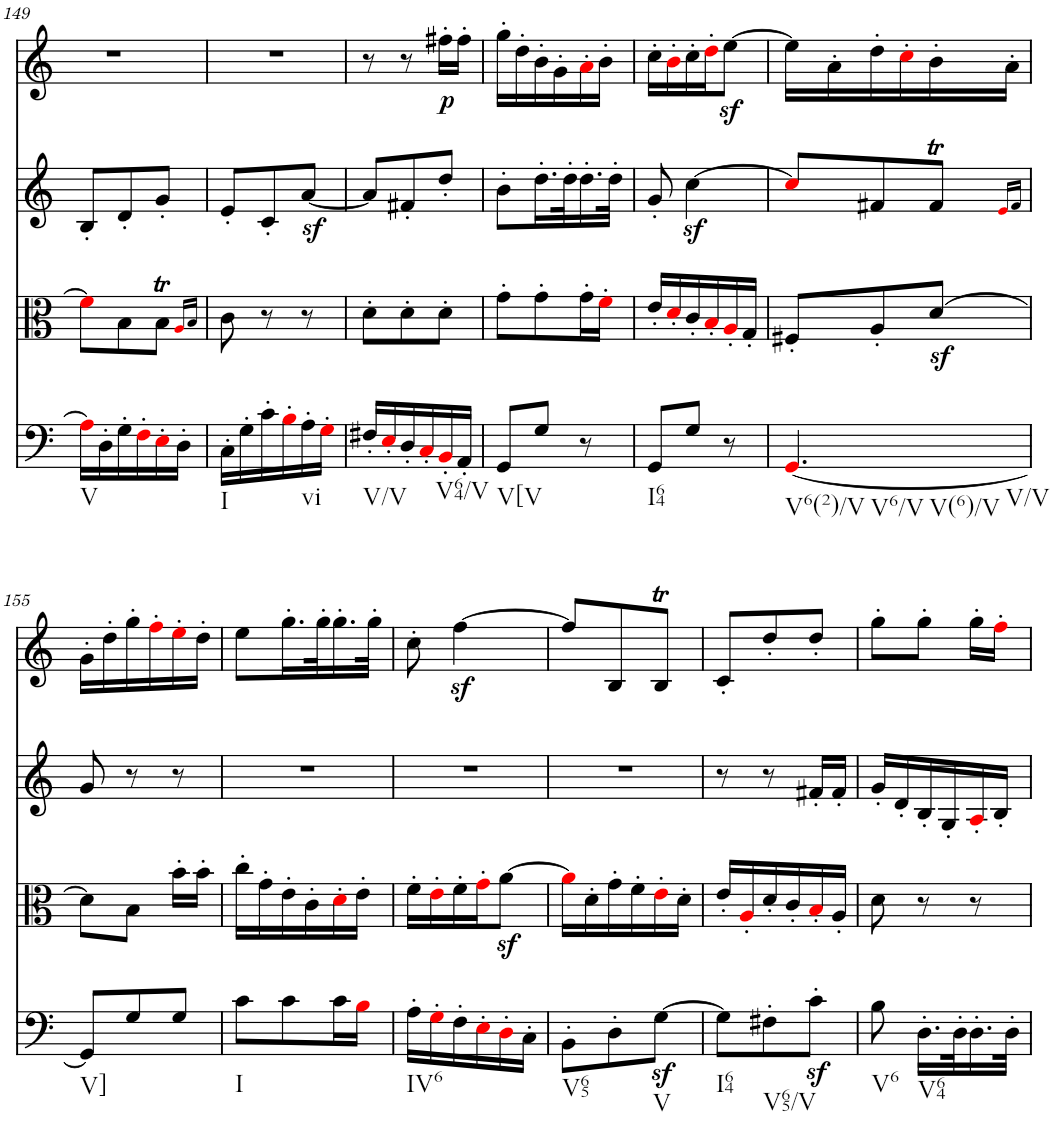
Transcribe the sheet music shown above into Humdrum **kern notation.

**kern	**kern	**kern	**kern	**dynam
*part4	*part3	*part2	*part1	*part1
*staff4	*staff3	*staff2	*staff1	*staff1
*I"Violoncello	*I"Viola	*I"Violin II	*I"Violin I	*
!!LO:PB:g=z
*clefF4	*clefC3	*clefG2	*clefG2	*
*k[]	*k[]	*k[]	*k[]	*
*M3/8	*M3/8	*M3/8	*M3/8	*
=149	=149	=149	=149	=149
!LO:TX:b:t=V	!	!	!	!
16Ai\LL]	8fi\L]	8B'/L	4.r	.
16D'\	.	.	.	.
16G'\	8B\	8d'/	.	.
16F'i\	.	.	.	.
16E'i\	8Bt\J	8g'/J	.	.
16D'\JJ	.	.	.	.
.	16qAi/LL	.	.	.
.	16qB/JJ	.	.	.
=150	=150	=150	=150	=150
!LO:TX:b:t=I	!	!	!	!
16C'\LL	8c\	8e'/L	4.r	.
16G'\	.	.	.	.
16c'\	8r	8c'/	.	.
16B'i\	.	.	.	.
!LO:TX:b:t=vi	!	!	!	!
16A'\	8r	[8az</J	.	.
16G'i\JJ	.	.	.	.
=151	=151	=151	=151	=151
!LO:TX:b:t=V/V	!	!	!	!
16F#X'/LL	8d'\L	8a/L]	8r	.
16E'i/	.	.	.	.
16D'/	8d'\	8f#X'/	8r	.
16C'i/	.	.	.	.
!	!	!	!	!LO:DY:b
16BB'i/	8d'\J	8dd'/J	16ff#X'\LL	p
!LO:TX:b:t=V64/V	!	!	!	!
16AA'/JJ	.	.	16ff#'\JJ	.
=152	=152	=152	=152	=152
!LO:TX:b:t=V[V	!	!	!	!
8GG/L	8g'\L	8b'\L	16gg'\LL	.
.	.	.	16dd'\	.
8G/J	8g'\	16.dd'\L	16b'\	.
.	.	.	16g'\	.
.	.	32dd'\K	.	.
8r	16g'\L	16.dd'\	16a'i\	.
.	16f'i\JJ	.	16b'\JJ	.
.	.	32dd'\JJk	.	.
=153	=153	=153	=153	=153
!LO:TX:b:t=I64	!	!	!	!
8GG/L	16e'/LL	8g'/	16cc'\LL	.
.	16d'i/	.	16b'i\	.
8G/J	16c'/	[4ccz<\	16cc'\	.
.	16B'i/	.	16dd'i\J	.
8r	16A'i/	.	[8eez<\J	.
.	16G'/JJ	.	.	.
=154	=154	=154	=154	=154
!LO:TX:b:t=V6(2)/V	!	!	!	!
!LO:TX:b:t=V6/V	!	!	!	!
!LO:TX:b:t=V(6)/V	!	!	!	!
!LO:TX:b:t=V/V	!	!	!	!
[4.GGi/	8F#X'/L	8cci/L]	16ee\LL]	.
.	.	.	16a'\	.
.	8A'/	8f#X/	16dd'\	.
.	.	.	16cc'i\	.
.	[8dz</J	8f#t/J	16b'\	.
.	.	.	16a'\JJ	.
.	.	16qei/LL	.	.
.	.	16qf#/JJ	.	.
!!LO:LB:g=z
=155	=155	=155	=155	=155
!LO:TX:b:t=V]	!	!	!	!
8GG/L]	8d\L]	8g/	16g'\LL	.
.	.	.	16dd'\	.
8G/	8B\J	8r	16gg'\	.
.	.	.	16ff'i\	.
8G/J	16b'\LL	8r	16ee'i\	.
.	16b'\JJ	.	16dd'\JJ	.
=156	=156	=156	=156	=156
!LO:TX:b:t=I	!	!	!	!
8c\L	16cc'\LL	4.r	8ee\L	.
.	16g'\	.	.	.
8c\	16e'\	.	16.gg'\L	.
.	16c'\	.	.	.
.	.	.	32gg'\K	.
16c\L	16d'i\	.	16.gg'\	.
16Bi\JJ	16e'\JJ	.	.	.
.	.	.	32gg'\JJk	.
=157	=157	=157	=157	=157
!LO:TX:b:t=IV6	!	!	!	!
16A'\LL	16f'\LL	4.r	8cc'\	.
16G'i\	16e'i\	.	.	.
16F'\	16f'\	.	[4ffz<\	.
16E'i\	16g'i\J	.	.	.
16D'i\	[8az<\J	.	.	.
16C'\JJ	.	.	.	.
=158	=158	=158	=158	=158
!LO:TX:b:t=V65	!	!	!	!
8BB'\L	16ai\LL]	4.r	8ff/L]	.
.	16d'\	.	.	.
8D'\	16g'\	.	8B/	.
.	16f'\	.	.	.
!LO:TX:b:t=V	!	!	!	!
[8Gz<\J	16e'i\	.	8Bt/J	.
.	16d'\JJ	.	.	.
=159	=159	=159	=159	=159
!LO:TX:b:t=I64	!	!	!	!
8G\L]	16e'/LL	8r	8c'/L	.
.	16A'i/	.	.	.
!LO:TX:b:t=V65/V	!	!	!	!
8F#X'\	16d'/	8r	8dd'/	.
.	16c'/	.	.	.
8cz<'\J	16B'i/	16f#X'/LL	8dd'/J	.
.	16A'/JJ	16f#'/JJ	.	.
=160	=160	=160	=160	=160
!LO:TX:b:t=V6	!	!	!	!
8B\	8d\	16g'/LL	8gg'\L	.
.	.	16d'/	.	.
!LO:TX:b:t=V64	!	!	!	!
16.D'\LL	8r	16B'/	8gg'\J	.
.	.	16G'/	.	.
32D'\K	.	.	.	.
16.D'\	8r	16A'i/	16gg'\LL	.
.	.	16B'/JJ	16ff'i\JJ	.
32D'\JJk	.	.	.	.
=	=	=	=	=
*-	*-	*-	*-	*-
